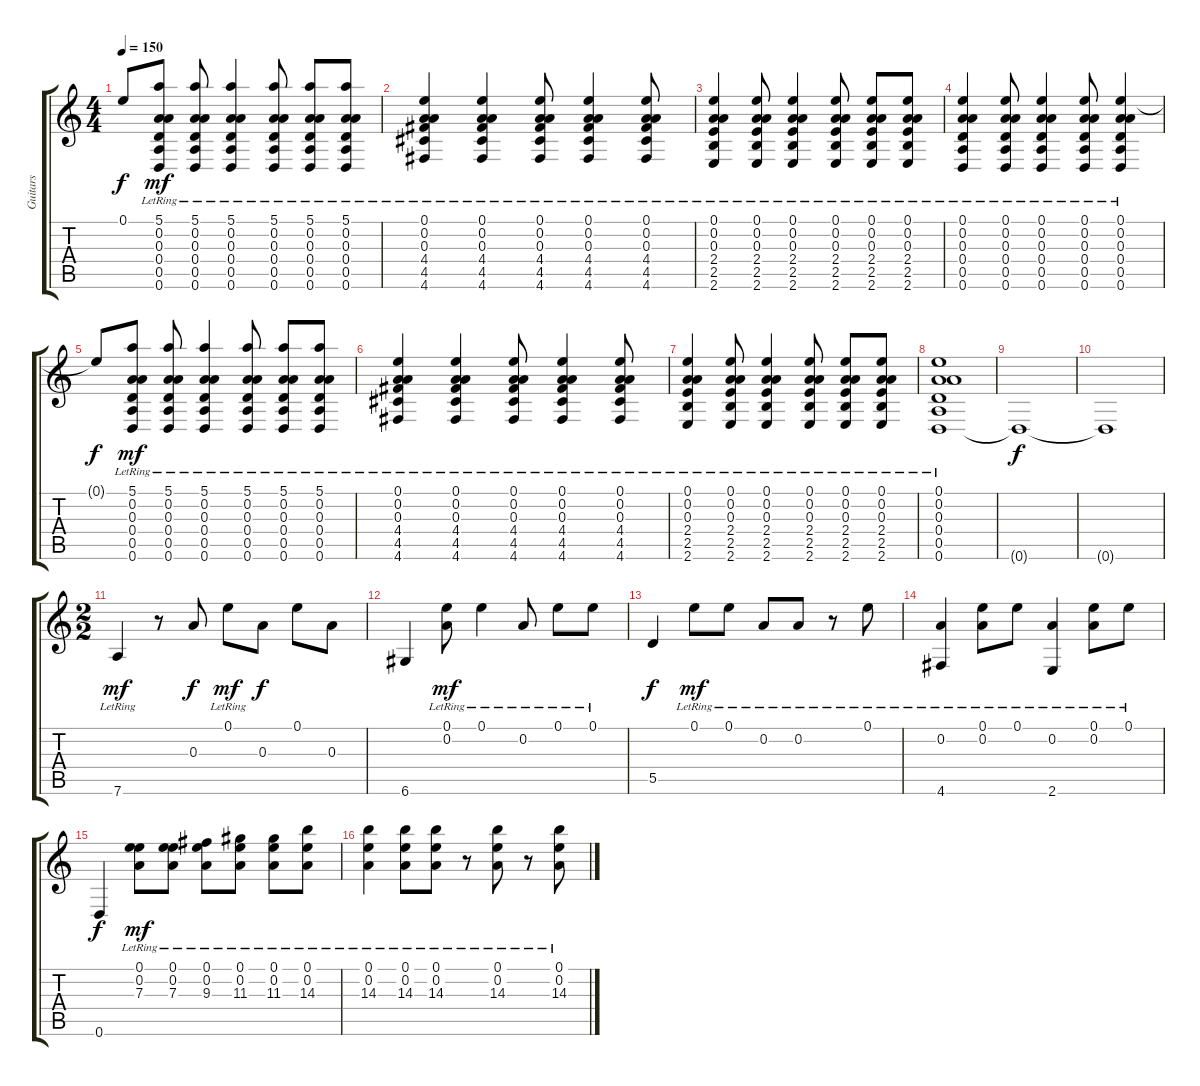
\track ("Guitars" "Guitars") {instrument acousticguitarsteel}
\staff {score tabs}
\tuning (E4 A3 A3 D3 A2 D2) {hide}
\ts (4 4)
\tempo 150
\clef g2
\ks c
0.1{t}.8{dy f} (5.1{lr} 0.2 0.3 0.4 0.5 0.6).8{dy mf} (5.1{lr} 0.2 0.3 0.4 0.5 0.6).8 (5.1{lr} 0.2 0.3 0.4 0.5 0.6).4 (5.1 0.2{lr} 0.3 0.4 0.5 0.6).8 (5.1 0.2{lr} 0.3 0.4 0.5 0.6).8 (5.1{lr} 0.2 0.3 0.4 0.5 0.6).8 |
(0.1 0.2 0.3 4.4{lr} 4.5{lr} 4.6).4 (0.1{lr} 0.2{lr} 0.3 4.4{lr} 4.5 4.6).4 (0.1{lr} 0.2{lr} 0.3 4.4 4.5 4.6).8 (0.1{lr} 0.2{lr} 0.3 4.4 4.5 4.6).4 (0.1{lr} 0.2{lr} 0.3 4.4 4.5 4.6).8 |
(0.1 0.2 0.3 2.4 2.5{lr} 2.6).4 (0.1{lr} 0.2{lr} 0.3 2.4 2.5 2.6).8 (0.1{lr} 0.2 0.3 2.4 2.5 2.6).4 (0.1{lr} 0.2 0.3 2.4 2.5 2.6).8 (0.1{lr} 0.2{lr} 0.3 2.4 2.5 2.6).8 (0.1{lr} 0.2{lr} 0.3 2.4 2.5 2.6).8 |
(0.1 0.2 0.3 0.4 0.5{lr} 0.6).4 (0.1{lr} 0.2{lr} 0.3 0.4 0.5 0.6).8 (0.1{lr} 0.2 0.3 0.4 0.5 0.6).4 (0.1 0.2{lr} 0.3 0.4 0.5 0.6).8 (0.1{lr} 0.2 0.3 0.4 0.5 0.6).4 |
0.1{t}.8{dy f} (5.1{lr} 0.2 0.3 0.4 0.5 0.6).8{dy mf} (5.1{lr} 0.2 0.3 0.4 0.5 0.6).8 (5.1{lr} 0.2 0.3 0.4 0.5 0.6).4 (5.1 0.2{lr} 0.3 0.4 0.5 0.6).8 (5.1 0.2{lr} 0.3 0.4 0.5 0.6).8 (5.1{lr} 0.2 0.3 0.4 0.5 0.6).8 |
(0.1 0.2 0.3 4.4{lr} 4.5{lr} 4.6).4 (0.1{lr} 0.2{lr} 0.3 4.4{lr} 4.5 4.6).4 (0.1{lr} 0.2{lr} 0.3 4.4 4.5 4.6).8 (0.1{lr} 0.2{lr} 0.3 4.4 4.5 4.6).4 (0.1{lr} 0.2{lr} 0.3 4.4 4.5 4.6).8 |
(0.1 0.2 0.3 2.4 2.5{lr} 2.6).4 (0.1{lr} 0.2{lr} 0.3 2.4 2.5 2.6).8 (0.1{lr} 0.2 0.3 2.4 2.5 2.6).4 (0.1{lr} 0.2 0.3 2.4 2.5 2.6).8 (0.1{lr} 0.2{lr} 0.3 2.4 2.5 2.6).8 (0.1{lr} 0.2{lr} 0.3 2.4 2.5 2.6).8 |
(0.1 0.2 0.3 0.4 0.5 0.6{lr}).1 |
0.6{t}.1{dy f} |
0.6{t}.1 |
\ts (2 2)
7.6{lr}.4{dy mf} r.8 0.3.8{dy f} 0.1{lr}.8{dy mf} 0.3.8{dy f} 0.1.8 0.3.8 |
6.6.4 (0.1{lr} 0.2{lr}).8{dy mf} 0.1{lr}.4 0.2{lr}.8 0.1{lr}.8 0.1{lr}.8 |
5.5.4{dy f} 0.1{lr}.8{dy mf} 0.1{lr}.8 0.2{lr}.8 0.2{lr}.8 r.8 0.1{lr}.8 |
(0.2{lr} 4.6).4 (0.1{lr} 0.2{lr}).8 0.1{lr}.8 (0.2{lr} 2.6).4 (0.1{lr} 0.2{lr}).8 0.1{lr}.8 |
0.6.4{dy f} (0.1{lr} 0.2{lr} 7.3).8{dy mf} (0.1 0.2{lr} 7.3{lr}).8 (0.1 0.2{lr} 9.3{lr}).8 (0.1 0.2{lr} 11.3).8 (0.1{lr} 0.2{lr} 11.3{lr}).8 (0.1{lr} 0.2{lr} 14.3).8 |
(0.1{lr} 0.2{lr} 14.3).4 (0.1{lr} 0.2{lr} 14.3).8 (0.1{lr} 0.2{lr} 14.3).8 r.8 (0.1{lr} 0.2{lr} 14.3).8 r.8 (0.1{lr} 0.2{lr} 14.3).8
